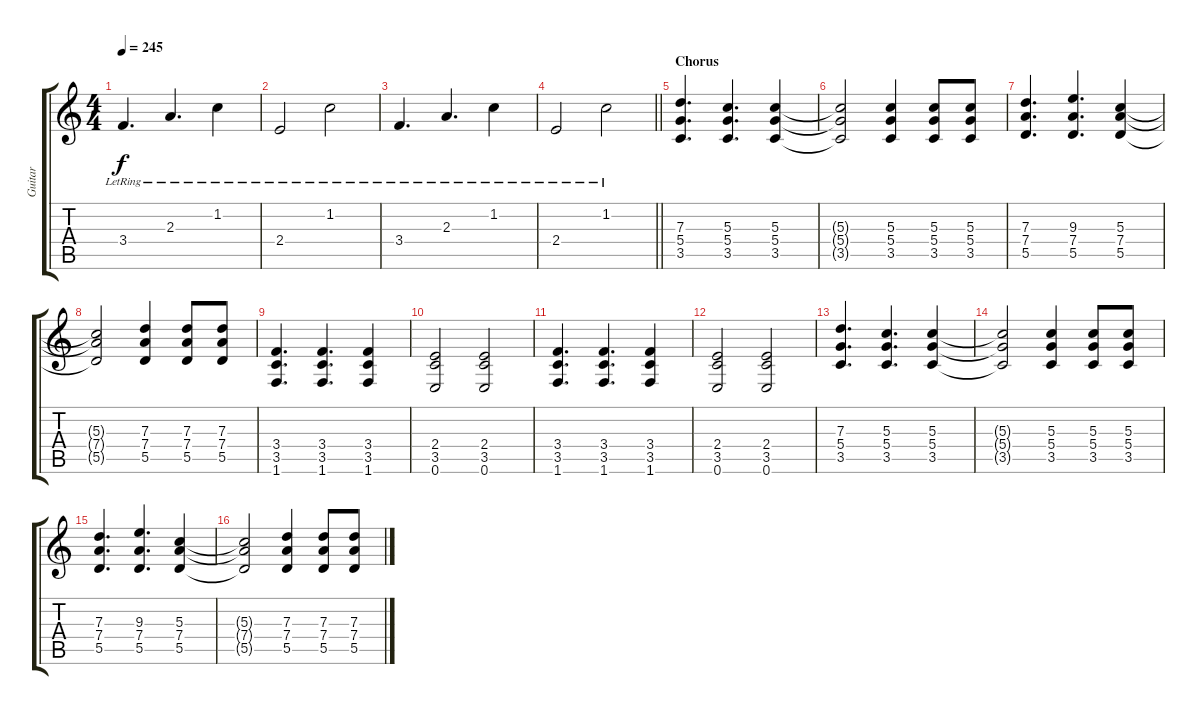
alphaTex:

\track ("Guitar" "Guitar") {instrument electricguitarclean}
\staff {score tabs}
\tuning (E4 B3 G3 D3 A2 E2) {hide}
\ts (4 4)
\tempo 245
\clef g2
\ks c
3.4{lr}.4{d dy f} 2.3{lr}.4{d} 1.2{lr}.4 |
2.4{lr}.2 1.2{lr}.2 |
3.4{lr}.4{d} 2.3{lr}.4{d} 1.2{lr}.4 |
\barLineRight lightlight
2.4{lr}.2 1.2{lr}.2 |
\section ("" "Chorus")
(7.3 5.4 3.5).4{d} (5.3 5.4 3.5).4{d} (5.3 5.4 3.5).4 |
(5.3{t} 5.4{t} 3.5{t}).2 (5.3 5.4 3.5).4 (5.3 5.4 3.5).8 (5.3 5.4 3.5).8 |
(7.3 7.4 5.5).4{d} (9.3 7.4 5.5).4{d} (5.3 7.4 5.5).4 |
(5.3{t} 7.4{t} 5.5{t}).2 (7.3 7.4 5.5).4 (7.3 7.4 5.5).8 (7.3 7.4 5.5).8 |
(3.4 3.5 1.6).4{d} (3.4 3.5 1.6).4{d} (3.4 3.5 1.6).4 |
(2.4 3.5 0.6).2 (2.4 3.5 0.6).2 |
(3.4 3.5 1.6).4{d} (3.4 3.5 1.6).4{d} (3.4 3.5 1.6).4 |
(2.4 3.5 0.6).2 (2.4 3.5 0.6).2 |
(7.3 5.4 3.5).4{d} (5.3 5.4 3.5).4{d} (5.3 5.4 3.5).4 |
(5.3{t} 5.4{t} 3.5{t}).2 (5.3 5.4 3.5).4 (5.3 5.4 3.5).8 (5.3 5.4 3.5).8 |
(7.3 7.4 5.5).4{d} (9.3 7.4 5.5).4{d} (5.3 7.4 5.5).4 |
(5.3{t} 7.4{t} 5.5{t}).2 (7.3 7.4 5.5).4 (7.3 7.4 5.5).8 (7.3 7.4 5.5).8
